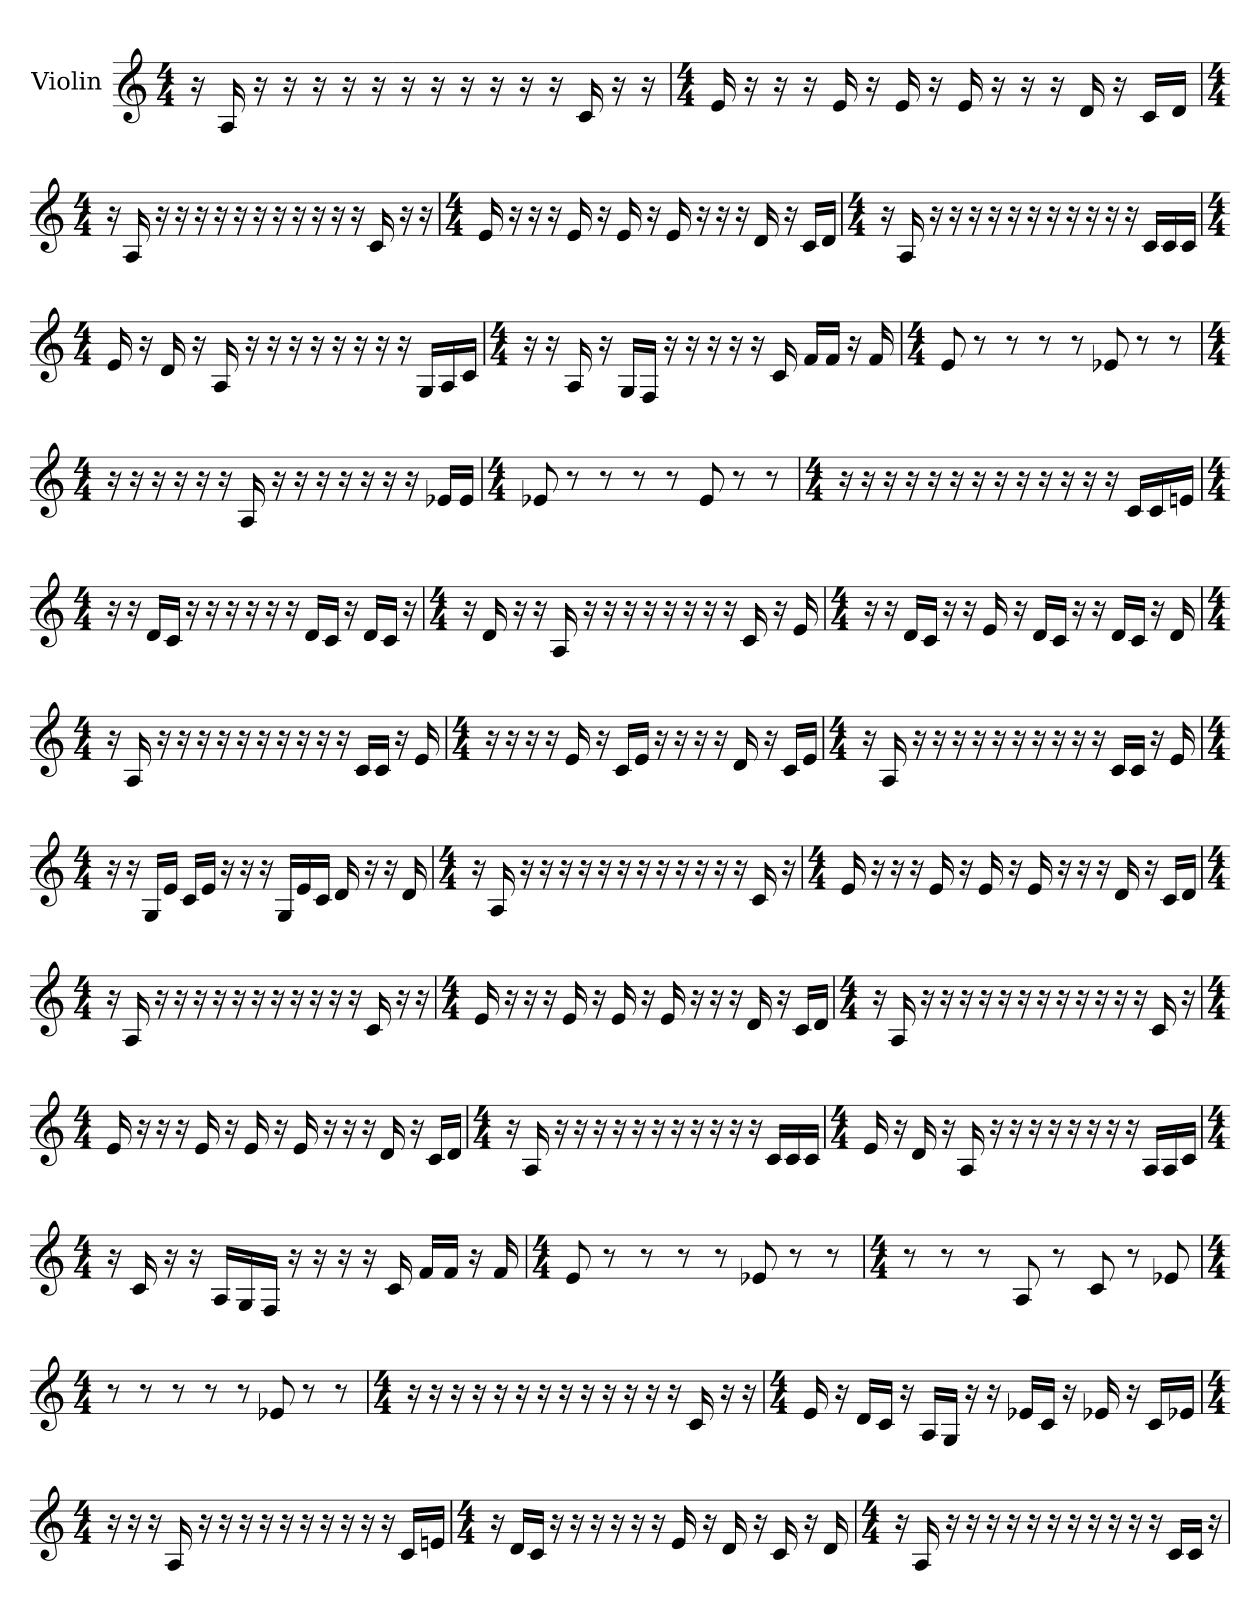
**kern
*part1
*staff1
*I"Violin
*I'Vln
*M4/4
=
16r
16A
16r
16r
16r
16r
16r
16r
16r
16r
16r
16r
16r
16c
16r
16r
=
*M4/4
16e
16r
16r
16r
16e
16r
16e
16r
16e
16r
16r
16r
16d
16r
16cLL
16dJJ
=
*M4/4
16r
16A
16r
16r
16r
16r
16r
16r
16r
16r
16r
16r
16r
16c
16r
16r
=
*M4/4
16e
16r
16r
16r
16e
16r
16e
16r
16e
16r
16r
16r
16d
16r
16cLL
16dJJ
=
*M4/4
16r
16A
16r
16r
16r
16r
16r
16r
16r
16r
16r
16r
16r
16cLL
16c
16cJJ
=
*M4/4
16e
16r
16d
16r
16A
16r
16r
16r
16r
16r
16r
16r
16r
16GLL
16A
16cJJ
=
*M4/4
16r
16r
16A
16r
16GLL
16FJJ
16r
16r
16r
16r
16r
16c
16fLL
16fJJ
16r
16f
=
*M4/4
8e
8r
8r
8r
8r
8e-X
8r
8r
=
*M4/4
16r
16r
16r
16r
16r
16r
16A
16r
16r
16r
16r
16r
16r
16r
16e-XLL
16e-JJ
=
*M4/4
8e-X
8r
8r
8r
8r
8e-
8r
8r
=
*M4/4
16r
16r
16r
16r
16r
16r
16r
16r
16r
16r
16r
16r
16r
16cLL
16c
16enJJ
=
*M4/4
16r
16r
16dLL
16cJJ
16r
16r
16r
16r
16r
16r
16dLL
16cJJ
16r
16dLL
16cJJ
16r
=
*M4/4
16r
16d
16r
16r
16A
16r
16r
16r
16r
16r
16r
16r
16r
16c
16r
16e
=
*M4/4
16r
16r
16dLL
16cJJ
16r
16r
16e
16r
16dLL
16cJJ
16r
16r
16dLL
16cJJ
16r
16d
=
*M4/4
16r
16A
16r
16r
16r
16r
16r
16r
16r
16r
16r
16r
16cLL
16cJJ
16r
16e
=
*M4/4
16r
16r
16r
16r
16e
16r
16cLL
16eJJ
16r
16r
16r
16r
16d
16r
16cLL
16eJJ
=
*M4/4
16r
16A
16r
16r
16r
16r
16r
16r
16r
16r
16r
16r
16cLL
16cJJ
16r
16e
=
*M4/4
16r
16r
16GLL
16eJJ
16cLL
16eJJ
16r
16r
16r
16GLL
16e
16cJJ
16d
16r
16r
16d
=
*M4/4
16r
16A
16r
16r
16r
16r
16r
16r
16r
16r
16r
16r
16r
16r
16c
16r
=
*M4/4
16e
16r
16r
16r
16e
16r
16e
16r
16e
16r
16r
16r
16d
16r
16cLL
16dJJ
=
*M4/4
16r
16A
16r
16r
16r
16r
16r
16r
16r
16r
16r
16r
16r
16c
16r
16r
=
*M4/4
16e
16r
16r
16r
16e
16r
16e
16r
16e
16r
16r
16r
16d
16r
16cLL
16dJJ
=
*M4/4
16r
16A
16r
16r
16r
16r
16r
16r
16r
16r
16r
16r
16r
16r
16c
16r
=
*M4/4
16e
16r
16r
16r
16e
16r
16e
16r
16e
16r
16r
16r
16d
16r
16cLL
16dJJ
=
*M4/4
16r
16A
16r
16r
16r
16r
16r
16r
16r
16r
16r
16r
16r
16cLL
16c
16cJJ
=
*M4/4
16e
16r
16d
16r
16A
16r
16r
16r
16r
16r
16r
16r
16r
16ALL
16A
16cJJ
=
*M4/4
16r
16c
16r
16r
16ALL
16G
16FJJ
16r
16r
16r
16r
16c
16fLL
16fJJ
16r
16f
=
*M4/4
8e
8r
8r
8r
8r
8e-X
8r
8r
=
*M4/4
8r
8r
8r
8A
8r
8c
8r
8e-X
=
*M4/4
8r
8r
8r
8r
8r
8e-X
8r
8r
=
*M4/4
16r
16r
16r
16r
16r
16r
16r
16r
16r
16r
16r
16r
16r
16c
16r
16r
=
*M4/4
16e
16r
16dLL
16cJJ
16r
16ALL
16GJJ
16r
16r
16e-XLL
16cJJ
16r
16e-X
16r
16cLL
16e-XJJ
=
*M4/4
16r
16r
16r
16A
16r
16r
16r
16r
16r
16r
16r
16r
16r
16r
16cLL
16enJJ
=
*M4/4
16r
16dLL
16cJJ
16r
16r
16r
16r
16r
16r
16e
16r
16d
16r
16c
16r
16d
=
*M4/4
16r
16A
16r
16r
16r
16r
16r
16r
16r
16r
16r
16r
16r
16cLL
16cJJ
16r
=
*-
